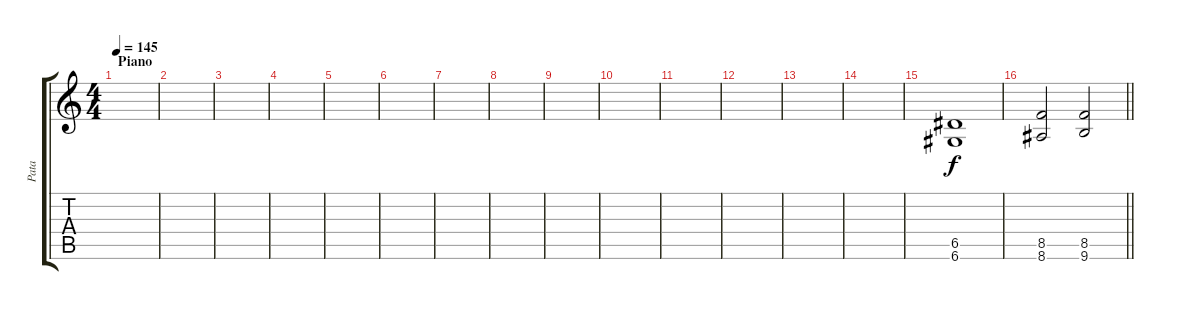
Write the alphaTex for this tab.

\track ("Pata" "Pata") {instrument overdrivenguitar}
\staff {score tabs}
\tuning (E4 B3 G3 D3 A2 D2) {hide}
\ts (4 4)
\section ("" "Piano")
\tempo 145
\clef g2
\ks c
|
|
|
|
|
|
|
|
|
|
|
|
|
|
(6.5 6.6).1 |
\barLineRight lightlight
(8.5 8.6).2 (8.5 9.6).2
